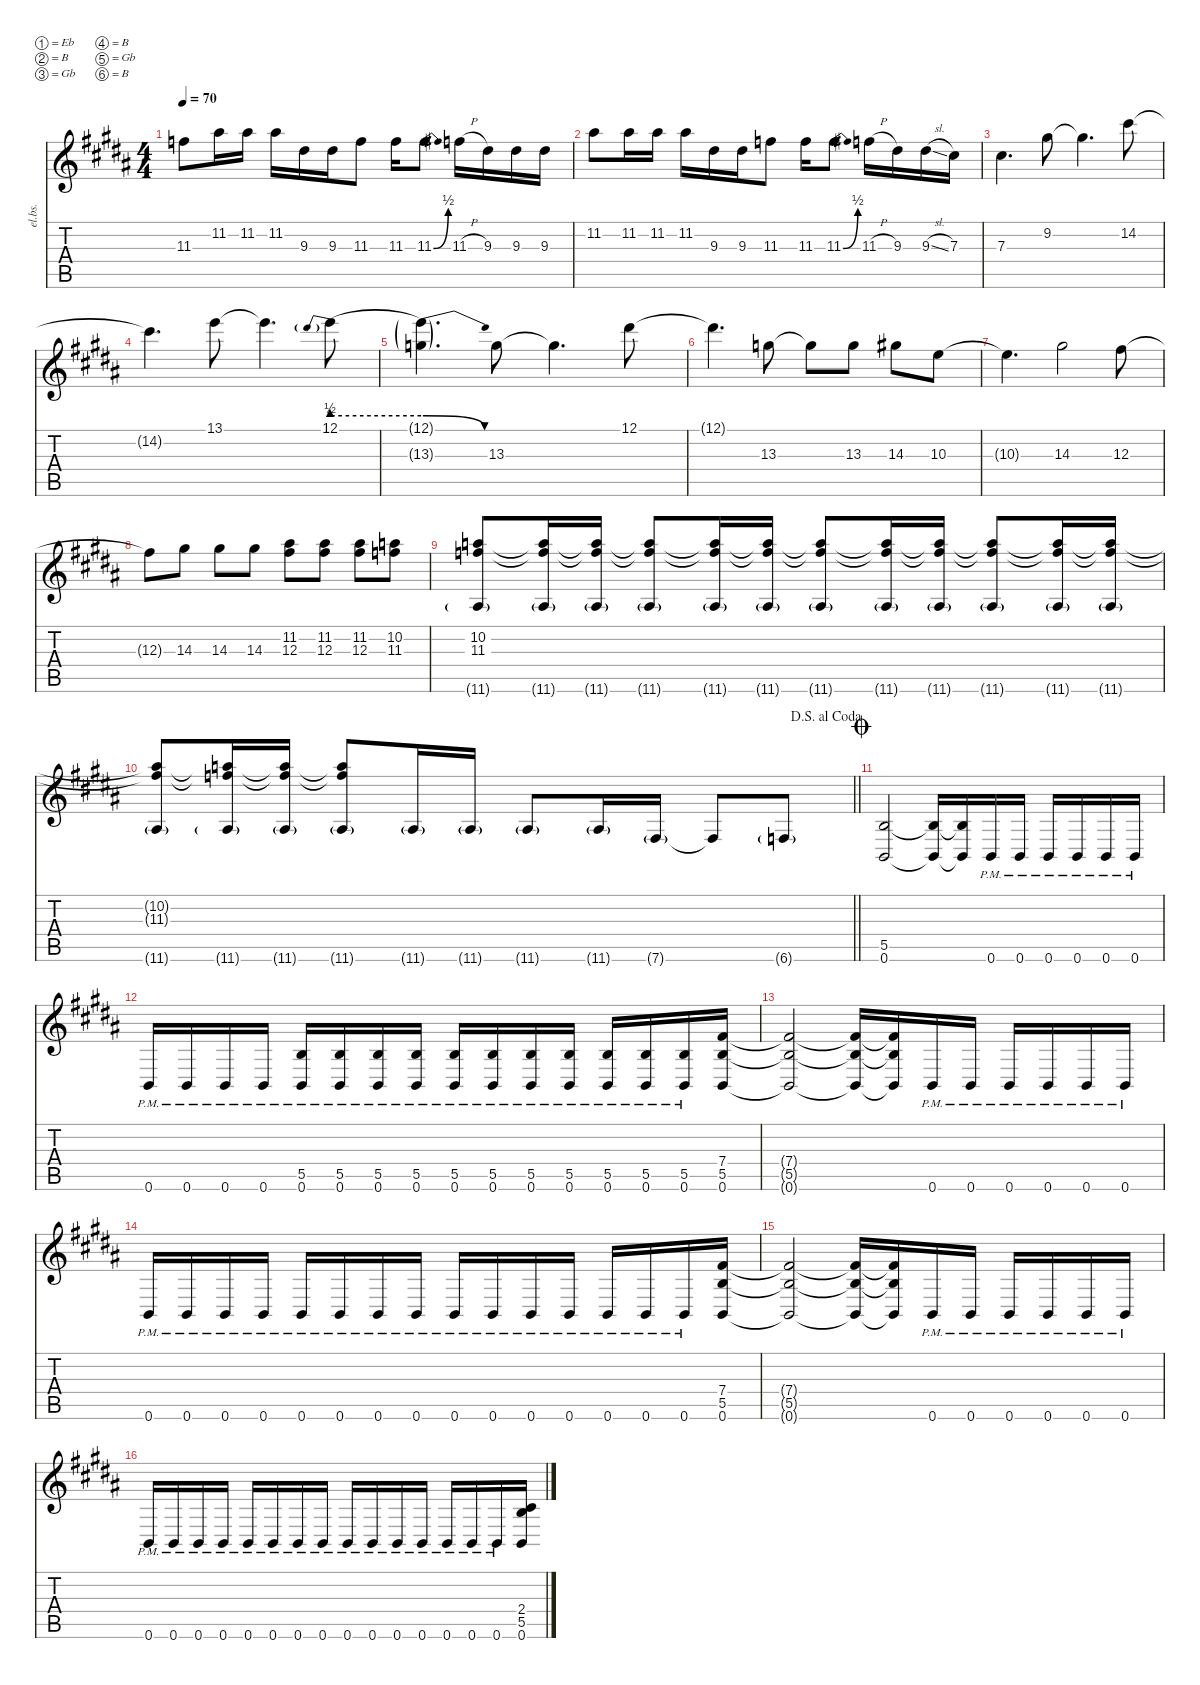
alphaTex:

\defaultSystemsLayout 4
\hideDynamics
\bracketExtendMode nobrackets
\otherSystemsTrackNameOrientation horizontal
\track ("Guitar 1-B" "el.bs.") {defaultSystemsLayout 8 mute instrument distortionguitar}
\staff {score tabs}
\tuning (Eb4 B3 Gb3 B2 Gb2 B1)
\ts (4 4)
\tempo 70
\clef g2
\ks b
11.3{be (hold 0 0 60 0) t acc forcenatural}.8{dy f beam Down} 11.2{acc #}.16{beam Down} 11.2{acc #}.16{beam Down} 11.2{acc #}.16{beam Down} 9.3{acc #}.16{beam Down} 9.3{acc #}.16{beam Down} 11.3{acc forcenatural}.8{beam Down} 11.3{acc forcenatural}.16{beam Down} 11.3{be (bend 0 0 60 2) acc forcenatural}.8{beam Down} 11.3{h acc forcenatural}.16{beam Down} 9.3{acc #}.16{beam Down} 9.3{acc #}.16{beam Down} 9.3{acc #}.16{beam Down} |
11.2{acc #}.8{beam Down} 11.2{acc #}.16{beam Down} 11.2{acc #}.16{beam Down} 11.2{acc #}.16{beam Down} 9.3{acc #}.16{beam Down} 9.3{acc #}.16{beam Down} 11.3{acc forcenatural}.8{beam Down} 11.3{acc forcenatural}.16{beam Down} 11.3{be (bend 0 0 60 2) acc forcenatural}.8{beam Down} 11.3{h acc forcenatural}.16{beam Down} 9.3{acc #}.16{beam Down} 9.3{sl acc #}.16{beam Down} 7.3{acc #}.16{beam Down} |
7.3{acc #}.4{d beam Down} 9.2{acc #}.8{beam Down} 9.2{t acc #}.4{d beam Down} 14.2{acc #}.8{beam Down} |
14.2{t acc #}.4{d beam Down} 13.1{acc forcenatural}.8{beam Down} 13.1{t acc forcenatural}.4{d beam Down} 12.1{be (prebend 0 2 60 2)}.8{beam Down} |
(12.1{be (release 0 2 60 0) t} 13.3{g acc forcenatural}).4{d beam Down} 13.3{acc forcenatural}.8{beam Down} 13.3{t acc forcenatural}.4{d beam Down} 12.1{acc #}.8{beam Down} |
12.1{t acc #}.4{d beam Down} 13.3{acc forcenatural}.8{beam Down} 13.3{t acc forcenatural}.8{beam Down} 13.3{acc forcenatural}.8{beam Down} 14.3{acc #}.8{beam Down} 10.3{acc forcenatural}.8{beam Down} |
10.3{t acc forcenatural}.4{d beam Down} 14.3{acc #}.2{beam Down} 12.3{acc #}.8{beam Down} |
12.3{t acc #}.8{beam Down} 14.3{acc #}.8{beam Down} 14.3{acc #}.8{beam Down} 14.3{acc #}.8{beam Down} (11.2{acc #} 12.3{acc #}).8{beam Down} (11.2{acc #} 12.3{acc #}).8{beam Down} (11.2{acc #} 12.3{acc #}).8{beam Down} (10.2{acc forcenatural} 11.3{acc forcenatural}).8{beam Down} |
(10.2{acc forcenatural} 11.3{acc forcenatural} 11.6{g acc #}).8{beam Up} (10.2{t acc forcenatural} 11.3{t acc forcenatural} 11.6{g acc #}).16{beam Up} (10.2{t acc forcenatural} 11.3{t acc forcenatural} 11.6{g acc #}).16{beam Up} (10.2{t acc forcenatural} 11.3{t acc forcenatural} 11.6{g acc #}).8{beam Up} (10.2{t acc forcenatural} 11.3{t acc forcenatural} 11.6{g acc #}).16{beam Up} (10.2{t acc forcenatural} 11.3{t acc forcenatural} 11.6{g acc #}).16{beam Up} (10.2{t acc forcenatural} 11.3{t acc forcenatural} 11.6{g acc #}).8{beam Up} (10.2{t acc forcenatural} 11.3{t acc forcenatural} 11.6{g acc #}).16{beam Up} (10.2{t acc forcenatural} 11.3{t acc forcenatural} 11.6{g acc #}).16{beam Up} (10.2{t acc forcenatural} 11.3{t acc forcenatural} 11.6{g acc #}).8{beam Up} (10.2{t acc forcenatural} 11.3{t acc forcenatural} 11.6{g acc #}).16{beam Up} (10.2{t acc forcenatural} 11.3{t acc forcenatural} 11.6{g acc #}).16{beam Up} |
\jump dalsegnoalcoda
\barLineRight lightlight
(10.2{t acc forcenatural} 11.3{t acc forcenatural} 11.6{g acc #}).8{beam Up} (10.2{t acc forcenatural} 11.3{t acc forcenatural} 11.6{g acc #}).16{beam Up} (10.2{t acc forcenatural} 11.3{t acc forcenatural} 11.6{g acc #}).16{beam Up} (10.2{t acc forcenatural} 11.3{t acc forcenatural} 11.6{g acc #}).8{beam Up} 11.6{g acc #}.16{dy mf beam Up} 11.6{g acc #}.16{beam Up} 11.6{g acc #}.8{beam Up} 11.6{g acc #}.16{beam Up} 7.6{g acc #}.16{beam Up} 7.6{t acc #}.8{dy f beam Up} 6.6{g acc forcenatural}.8{dy mf beam Up} |
\jump coda
(5.5{acc forcenatural} 0.6{acc forcenatural}).2{dy f beam Up} (5.5{t acc forcenatural} 0.6{t acc forcenatural}).16{beam Up} (5.5{t acc forcenatural} 0.6{t acc forcenatural}).16{beam Up} 0.6{pm acc forcenatural}.16{beam Up} 0.6{pm acc forcenatural}.16{beam Up} 0.6{pm acc forcenatural}.16{beam Up} 0.6{pm acc forcenatural}.16{beam Up} 0.6{pm acc forcenatural}.16{beam Up} 0.6{pm acc forcenatural}.16{beam Up} |
0.6{pm acc forcenatural}.16{beam Up} 0.6{pm acc forcenatural}.16{beam Up} 0.6{pm acc forcenatural}.16{beam Up} 0.6{pm acc forcenatural}.16{beam Up} (5.5{pm acc forcenatural} 0.6{pm acc forcenatural}).16{beam Up} (5.5{pm acc forcenatural} 0.6{pm acc forcenatural}).16{beam Up} (5.5{pm acc forcenatural} 0.6{pm acc forcenatural}).16{beam Up} (5.5{pm acc forcenatural} 0.6{pm acc forcenatural}).16{beam Up} (5.5{pm acc forcenatural} 0.6{pm acc forcenatural}).16{beam Up} (5.5{pm acc forcenatural} 0.6{pm acc forcenatural}).16{beam Up} (5.5{pm acc forcenatural} 0.6{pm acc forcenatural}).16{beam Up} (5.5{pm acc forcenatural} 0.6{pm acc forcenatural}).16{beam Up} (5.5{pm acc forcenatural} 0.6{pm acc forcenatural}).16{beam Up} (5.5{pm acc forcenatural} 0.6{pm acc forcenatural}).16{beam Up} (5.5{pm acc forcenatural} 0.6{pm acc forcenatural}).16{beam Up} (7.4{acc #} 5.5{acc forcenatural} 0.6{acc forcenatural}).16{beam Up} |
(7.4{t acc #} 5.5{t acc forcenatural} 0.6{t acc forcenatural}).2{beam Up} (7.4{t acc #} 5.5{t acc forcenatural} 0.6{t acc forcenatural}).16{beam Up} (7.4{t acc #} 5.5{t acc forcenatural} 0.6{t acc forcenatural}).16{beam Up} 0.6{pm acc forcenatural}.16{beam Up} 0.6{pm acc forcenatural}.16{beam Up} 0.6{pm acc forcenatural}.16{beam Up} 0.6{pm acc forcenatural}.16{beam Up} 0.6{pm acc forcenatural}.16{beam Up} 0.6{pm acc forcenatural}.16{beam Up} |
0.6{pm acc forcenatural}.16{beam Up} 0.6{pm acc forcenatural}.16{beam Up} 0.6{pm acc forcenatural}.16{beam Up} 0.6{pm acc forcenatural}.16{beam Up} 0.6{pm acc forcenatural}.16{beam Up} 0.6{pm acc forcenatural}.16{beam Up} 0.6{pm acc forcenatural}.16{beam Up} 0.6{pm acc forcenatural}.16{beam Up} 0.6{pm acc forcenatural}.16{beam Up} 0.6{pm acc forcenatural}.16{beam Up} 0.6{pm acc forcenatural}.16{beam Up} 0.6{pm acc forcenatural}.16{beam Up} 0.6{pm acc forcenatural}.16{beam Up} 0.6{pm acc forcenatural}.16{beam Up} 0.6{pm acc forcenatural}.16{beam Up} (7.4{acc #} 5.5{acc forcenatural} 0.6{acc forcenatural}).16{beam Up} |
(7.4{t acc #} 5.5{t acc forcenatural} 0.6{t acc forcenatural}).2{beam Up} (7.4{t acc #} 5.5{t acc forcenatural} 0.6{t acc forcenatural}).16{beam Up} (7.4{t acc #} 5.5{t acc forcenatural} 0.6{t acc forcenatural}).16{beam Up} 0.6{pm acc forcenatural}.16{beam Up} 0.6{pm acc forcenatural}.16{beam Up} 0.6{pm acc forcenatural}.16{beam Up} 0.6{pm acc forcenatural}.16{beam Up} 0.6{pm acc forcenatural}.16{beam Up} 0.6{pm acc forcenatural}.16{beam Up} |
0.6{pm acc forcenatural}.16{beam Up} 0.6{pm acc forcenatural}.16{beam Up} 0.6{pm acc forcenatural}.16{beam Up} 0.6{pm acc forcenatural}.16{beam Up} 0.6{pm acc forcenatural}.16{beam Up} 0.6{pm acc forcenatural}.16{beam Up} 0.6{pm acc forcenatural}.16{beam Up} 0.6{pm acc forcenatural}.16{beam Up} 0.6{pm acc forcenatural}.16{beam Up} 0.6{pm acc forcenatural}.16{beam Up} 0.6{pm acc forcenatural}.16{beam Up} 0.6{pm acc forcenatural}.16{beam Up} 0.6{pm acc forcenatural}.16{beam Up} 0.6{pm acc forcenatural}.16{beam Up} 0.6{pm acc forcenatural}.16{beam Up} (5.5{acc forcenatural} 2.4{acc #} 0.6{acc forcenatural}).16{beam Up}
